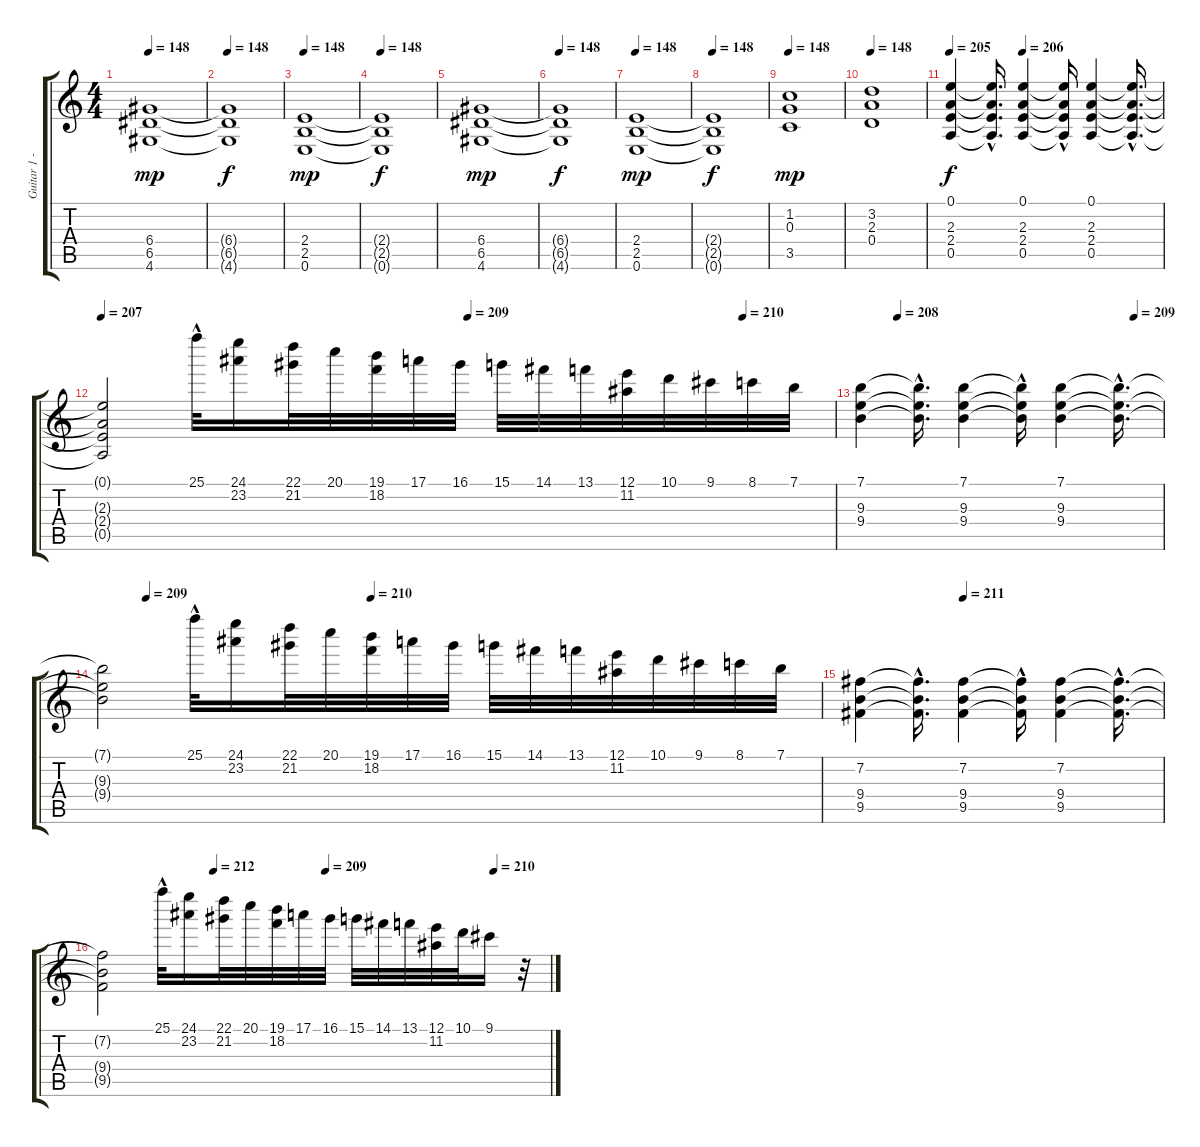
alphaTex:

\track ("Guitar 1 - El Hefe" "Guitar 1 -") {instrument overdrivenguitar}
\staff {score tabs}
\tuning (E4 B3 G3 D3 A2 E2) {hide}
\ts (4 4)
\tempo 148
\clef g2
\ks c
(6.4 6.5 4.6).1{dy mp} |
\tempo 148
(6.4{t} 6.5{t} 4.6{t}).1{dy f} |
\tempo 148
(2.4 2.5 0.6).1{dy mp} |
\tempo 148
(2.4{t} 2.5{t} 0.6{t}).1{dy f} |
(6.4 6.5 4.6).1{dy mp} |
\tempo 148
(6.4{t} 6.5{t} 4.6{t}).1{dy f} |
\tempo 148
(2.4 2.5 0.6).1{dy mp} |
\tempo 148
(2.4{t} 2.5{t} 0.6{t}).1{dy f} |
\tempo 148
(1.2 0.3 3.5).1{dy mp} |
\tempo 148
(3.2 2.3 0.4).1 |
\tempo 205
\tempo (206 0.34375)
(0.1 2.3 2.4 0.5).4{dy f} (0.1{hac t} 2.3{hac t} 2.4{hac t} 0.5{t}).16{d} (0.1 2.3 2.4 0.5).4 (0.1{hac t} 2.3{hac t} 2.4{hac t} 0.5{hac t}).16 (0.1 2.3 2.4 0.5).4 (0.1{hac t} 2.3{hac t} 2.4{hac t} 0.5{hac t}).16{d} |
\tempo 207
\tempo (209 0.5)
\tempo (210 0.875)
(0.1{t} 2.3{t} 2.4{t} 0.5{t}).2 25.1{hac}.32 (24.1 23.2).16 (22.1 21.2).32 20.1.32 (19.1 18.2).32 17.1.32 16.1.32 15.1.32 14.1.32 13.1.32 (12.1 11.2).32 10.1.32 9.1.32 8.1.32 7.1.32 |
\tempo (208 0.125)
\tempo (209 0.90625)
(7.1 9.3 9.4).4 (7.1{hac t} 9.3{hac t} 9.4{hac t}).16{d} (7.1 9.3 9.4).4 (7.1{hac t} 9.3{hac t} 9.4{hac t}).16 (7.1 9.3 9.4).4 (7.1{hac t} 9.3{hac t} 9.4{hac t}).16{d} |
\tempo (209 0.0625)
\tempo (210 0.375)
(7.1{t} 9.3{t} 9.4{t}).2 25.1{hac}.32 (24.1 23.2).16 (22.1 21.2).32 20.1.32 (19.1 18.2).32 17.1.32 16.1.32 15.1.32 14.1.32 13.1.32 (12.1 11.2).32 10.1.32 9.1.32 8.1.32 7.1.32 |
\tempo (211 0.34375)
(7.2 9.4 9.5).4 (7.2{hac t} 9.4{hac t} 9.5{hac t}).16{d} (7.2 9.4 9.5).4 (7.2{hac t} 9.4{hac t} 9.5{hac t}).16 (7.2 9.4 9.5).4 (7.2{hac t} 9.4{hac t} 9.5{hac t}).16{d} |
\tempo (212 0.25)
\tempo (209 0.5)
\tempo (210 0.875)
(7.2{t} 9.4{t} 9.5{t}).2 25.1{hac}.32 (24.1 23.2).16 (22.1 21.2).32 20.1.32 (19.1 18.2).32 17.1.32 16.1.32 15.1.32 14.1.32 13.1.32 (12.1 11.2).32 10.1.32 9.1.16 r.32
